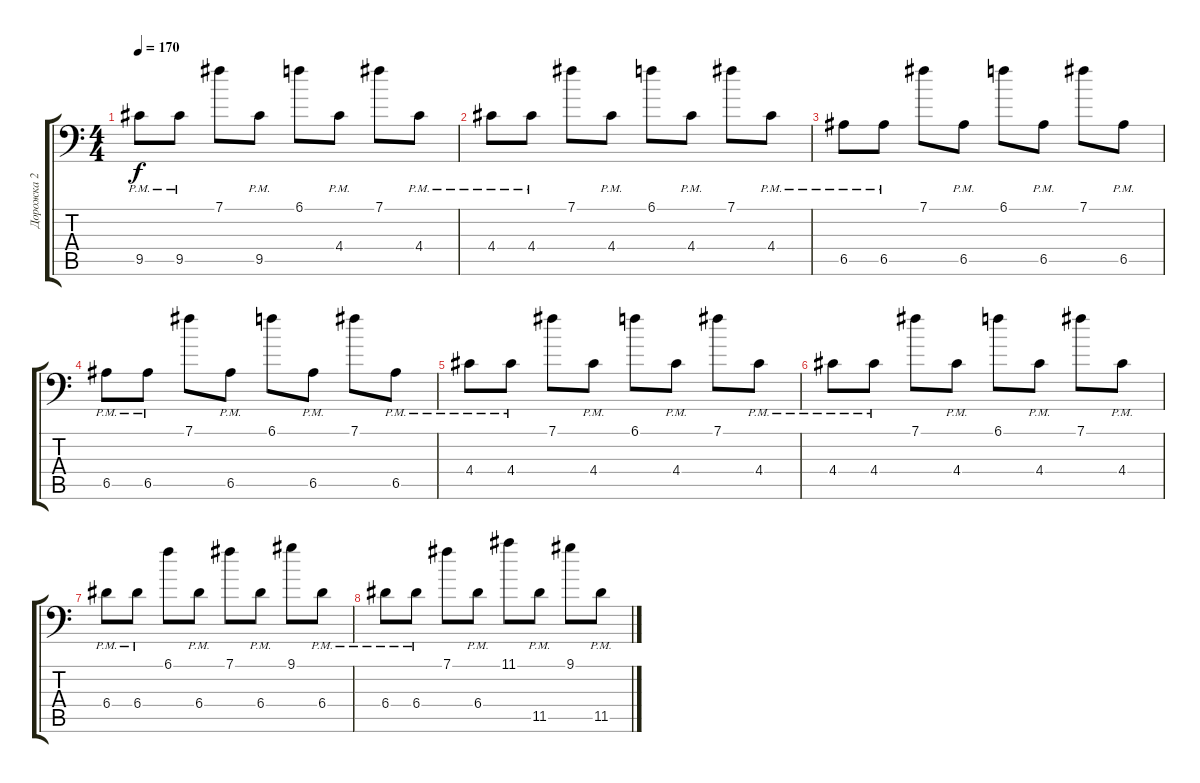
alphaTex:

\track ("Дорожка 2" "Дорожка 2") {instrument distortionguitar}
\staff {score tabs}
\tuning (B3 Gb3 D3 A2 E2 A1) {hide}
\ts (4 4)
\tempo 170
\clef f4
\ks c
9.5{pm}.8{dy f} 9.5{pm}.8 7.1.8 9.5{pm}.8 6.1.8 4.4{pm}.8 7.1.8 4.4{pm}.8 |
4.4{pm}.8 4.4{pm}.8 7.1.8 4.4{pm}.8 6.1.8 4.4{pm}.8 7.1.8 4.4{pm}.8 |
6.5{pm}.8 6.5{pm}.8 7.1.8 6.5{pm}.8 6.1.8 6.5{pm}.8 7.1.8 6.5{pm}.8 |
6.5{pm}.8 6.5{pm}.8 7.1.8 6.5{pm}.8 6.1.8 6.5{pm}.8 7.1.8 6.5{pm}.8 |
4.4{pm}.8 4.4{pm}.8 7.1.8 4.4{pm}.8 6.1.8 4.4{pm}.8 7.1.8 4.4{pm}.8 |
4.4{pm}.8 4.4{pm}.8 7.1.8 4.4{pm}.8 6.1.8 4.4{pm}.8 7.1.8 4.4{pm}.8 |
6.4{pm}.8 6.4{pm}.8 6.1.8 6.4{pm}.8 7.1.8 6.4{pm}.8 9.1.8 6.4{pm}.8 |
6.4{pm}.8 6.4{pm}.8 7.1.8 6.4{pm}.8 11.1.8 11.5{pm}.8 9.1.8 11.5{pm}.8
